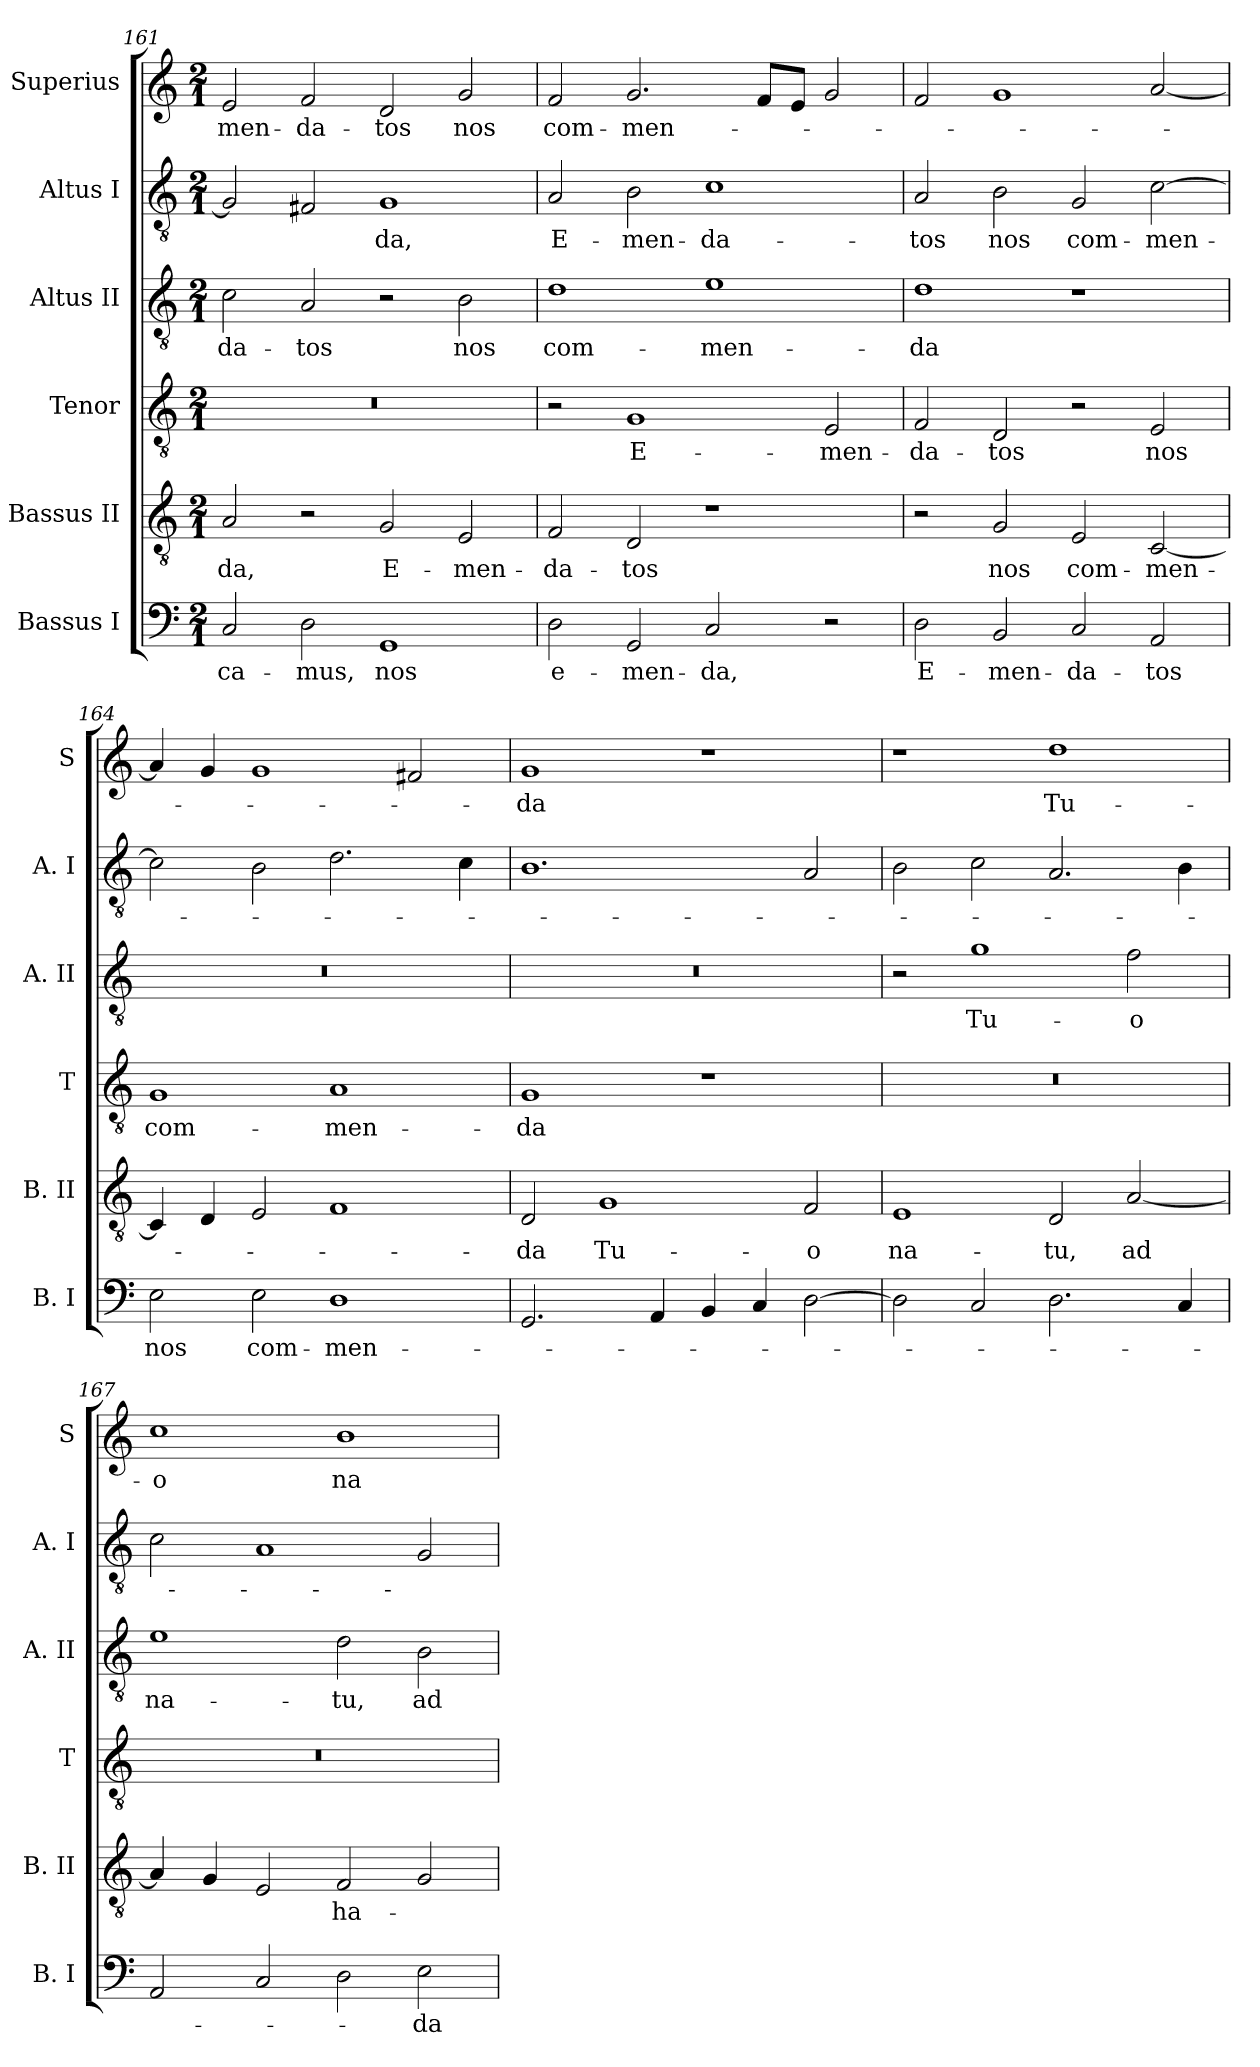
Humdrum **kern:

**kern	**text	**kern	**text	**kern	**text	**kern	**text	**kern	**text	**kern	**text
*part6	*part6	*part5	*part5	*part4	*part4	*part3	*part3	*part2	*part2	*part1	*part1
*staff6	*staff6	*staff5	*staff5	*staff4	*staff4	*staff3	*staff3	*staff2	*staff2	*staff1	*staff1
*I"Bassus I	*	*I"Bassus II	*	*I"Tenor	*	*I"Altus II	*	*I"Altus I	*	*I"Superius	*
*I'B. I	*	*I'B. II	*	*I'T	*	*I'A. II	*	*I'A. I	*	*I'S	*
*clefF4	*	*clefGv2	*	*clefGv2	*	*clefGv2	*	*clefGv2	*	*clefG2	*
*k[]	*	*k[]	*	*k[]	*	*k[]	*	*k[]	*	*k[]	*
*C:	*	*C:	*	*C:	*	*C:	*	*C:	*	*C:	*
*M2/1	*	*M2/1	*	*M2/1	*	*M2/1	*	*M2/1	*	*M2/1	*
=161	=161	=161	=161	=161	=161	=161	=161	=161	=161	=161	=161
2C	-ca-	2A	-da,	0r	.	2c	-da-	2G]	.	2e	-men-
2D	-mus,	2r	.	.	.	2A	-tos	2F#X	.	2f	-da-
1GG	nos	2G	E-	.	.	2r	.	1G	-da,	2d	-tos
.	.	2E	-men-	.	.	2B	nos	.	.	2g	nos
=162	=162	=162	=162	=162	=162	=162	=162	=162	=162	=162	=162
2D	e-	2F	-da-	2r	.	1d	com-	2A	E-	2f	com-
2GG	-men-	2D	-tos	1G	E-	.	.	2B	-men-	2.g	-men-
2C	-da,	1r	.	.	.	1e	-men-	1c	-da-	.	.
.	.	.	.	.	.	.	.	.	.	8fL	.
.	.	.	.	.	.	.	.	.	.	8eJ	.
2r	.	.	.	2E	-men-	.	.	.	.	2g	.
=163	=163	=163	=163	=163	=163	=163	=163	=163	=163	=163	=163
2D	E-	2r	.	2F	-da-	1d	-da	2A	-tos	2f	.
2BB	-men-	2G	nos	2D	-tos	.	.	2B	nos	1g	.
2C	-da-	2E	com-	2r	.	1r	.	2G	com-	.	.
2AA	-tos	[2C	-men-	2E	nos	.	.	[2c	-men-	[2a	.
=164	=164	=164	=164	=164	=164	=164	=164	=164	=164	=164	=164
2E	nos	4C]	.	1G	com-	0r	.	2c]	.	4a]	.
.	.	4D	.	.	.	.	.	.	.	4g	.
2E	com-	2E	.	.	.	.	.	2B	.	1g	.
1D	-men-	1F	.	1A	-men-	.	.	2.d	.	.	.
.	.	.	.	.	.	.	.	.	.	2f#X	.
.	.	.	.	.	.	.	.	4c	.	.	.
=165	=165	=165	=165	=165	=165	=165	=165	=165	=165	=165	=165
2.GG	.	2D	-da	1G	-da	0r	.	1.B	.	1g	-da
.	.	1G	Tu-	.	.	.	.	.	.	.	.
4AA	.	.	.	.	.	.	.	.	.	.	.
4BB	.	.	.	1r	.	.	.	.	.	1r	.
4C	.	.	.	.	.	.	.	.	.	.	.
[2D	.	2F	-o	.	.	.	.	2A	.	.	.
=166	=166	=166	=166	=166	=166	=166	=166	=166	=166	=166	=166
2D]	.	1E	na-	0r	.	2r	.	2B	.	1r	.
2C	.	.	.	.	.	1g	Tu-	2c	.	.	.
2.D	.	2D	-tu,	.	.	.	.	2.A	.	1dd	Tu-
.	.	[2A	ad	.	.	2f	-o	.	.	.	.
4C	.	.	.	.	.	.	.	4B	.	.	.
=167	=167	=167	=167	=167	=167	=167	=167	=167	=167	=167	=167
2AA	.	4A]	.	0r	.	1e	na-	2c	.	1cc	-o
.	.	4G	.	.	.	.	.	.	.	.	.
2C	.	2E	.	.	.	.	.	1A	.	.	.
2D	.	2F	ha-	.	.	2d	-tu,	.	.	1b	na-
2E	-da	2G	.	.	.	2B	ad	2G	.	.	.
=	=	=	=	=	=	=	=	=	=	=	=
*-	*-	*-	*-	*-	*-	*-	*-	*-	*-	*-	*-
